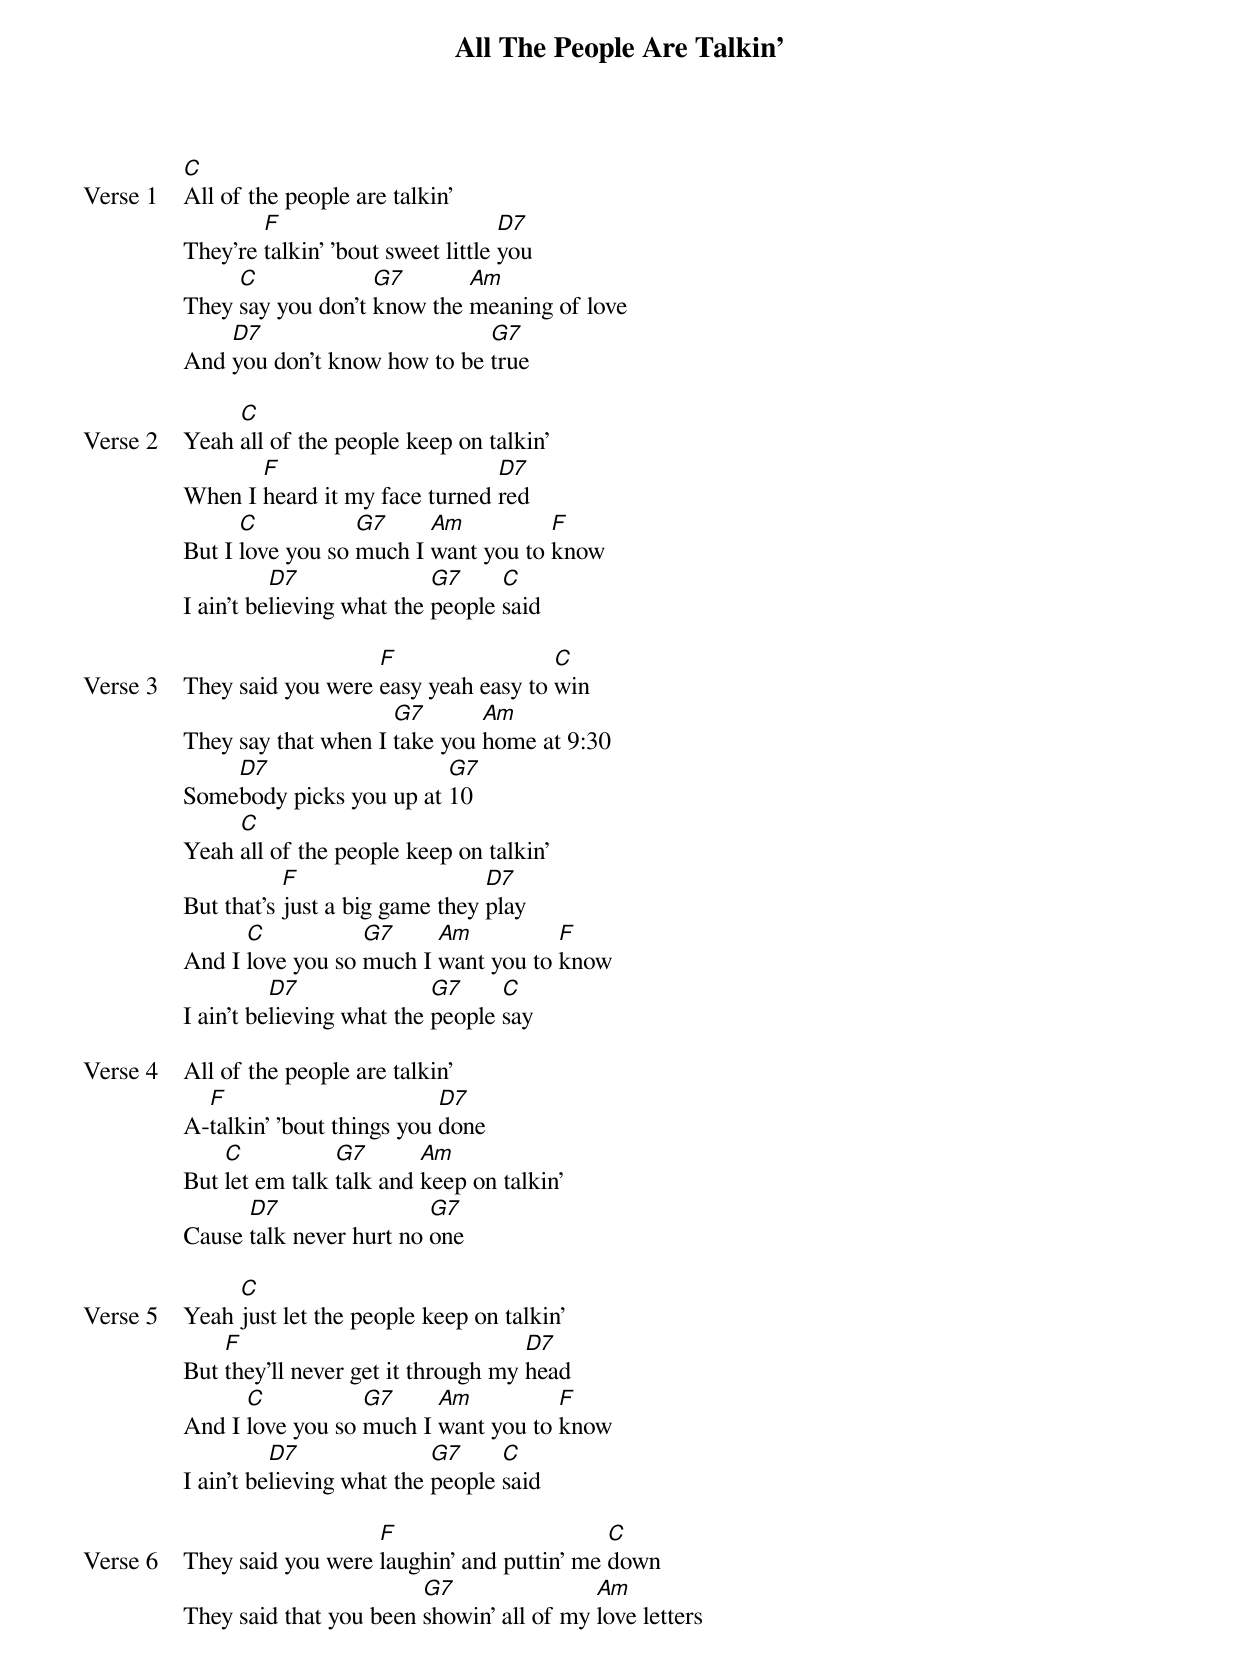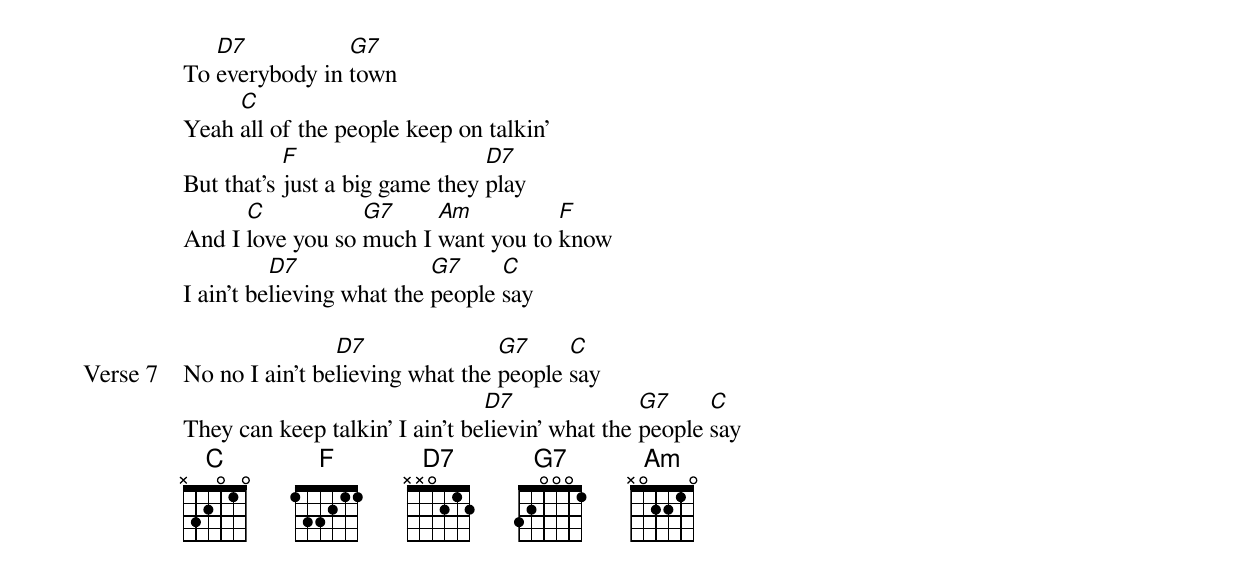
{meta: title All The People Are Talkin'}
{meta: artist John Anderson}
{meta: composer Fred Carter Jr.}

{start_of_verse: Verse 1}
[C]All of the people are talkin'
They're [F]talkin' 'bout sweet little [D7]you
They [C]say you don't [G7]know the [Am]meaning of love
And [D7]you don't know how to be [G7]true
{end_of_verse}

{start_of_verse: Verse 2}
Yeah [C]all of the people keep on talkin'
When I [F]heard it my face turned [D7]red
But I [C]love you so [G7]much I [Am]want you to [F]know
I ain't be[D7]lieving what the [G7]people [C]said
{end_of_verse}

{start_of_verse: Verse 3}
They said you were [F]easy yeah easy to [C]win
They say that when I [G7]take you [Am]home at 9:30
Some[D7]body picks you up at [G7]10
Yeah [C]all of the people keep on talkin'
But that's [F]just a big game they [D7]play
And I [C]love you so [G7]much I [Am]want you to [F]know
I ain't be[D7]lieving what the [G7]people [C]say
{end_of_verse}

{start_of_verse: Verse 4}
All of the people are talkin’
A-[F]talkin' 'bout things you [D7]done
But [C]let em talk [G7]talk and [Am]keep on talkin'
Cause [D7]talk never hurt no [G7]one
{end_of_verse}

{start_of_verse: Verse 5}
Yeah [C]just let the people keep on talkin'
But [F]they'll never get it through my [D7]head
And I [C]love you so [G7]much I [Am]want you to [F]know
I ain't be[D7]lieving what the [G7]people [C]said
{end_of_verse}

{start_of_verse: Verse 6}
They said you were [F]laughin' and puttin' me [C]down
They said that you been [G7]showin' all of my [Am]love letters
To [D7]everybody in [G7]town
Yeah [C]all of the people keep on talkin'
But that's [F]just a big game they [D7]play
And I [C]love you so [G7]much I [Am]want you to [F]know
I ain't be[D7]lieving what the [G7]people [C]say
{end_of_verse}

{start_of_verse: Verse 7}
No no I ain't be[D7]lieving what the [G7]people [C]say
They can keep talkin' I ain't be[D7]lievin' what the [G7]people [C]say
{end_of_verse}
